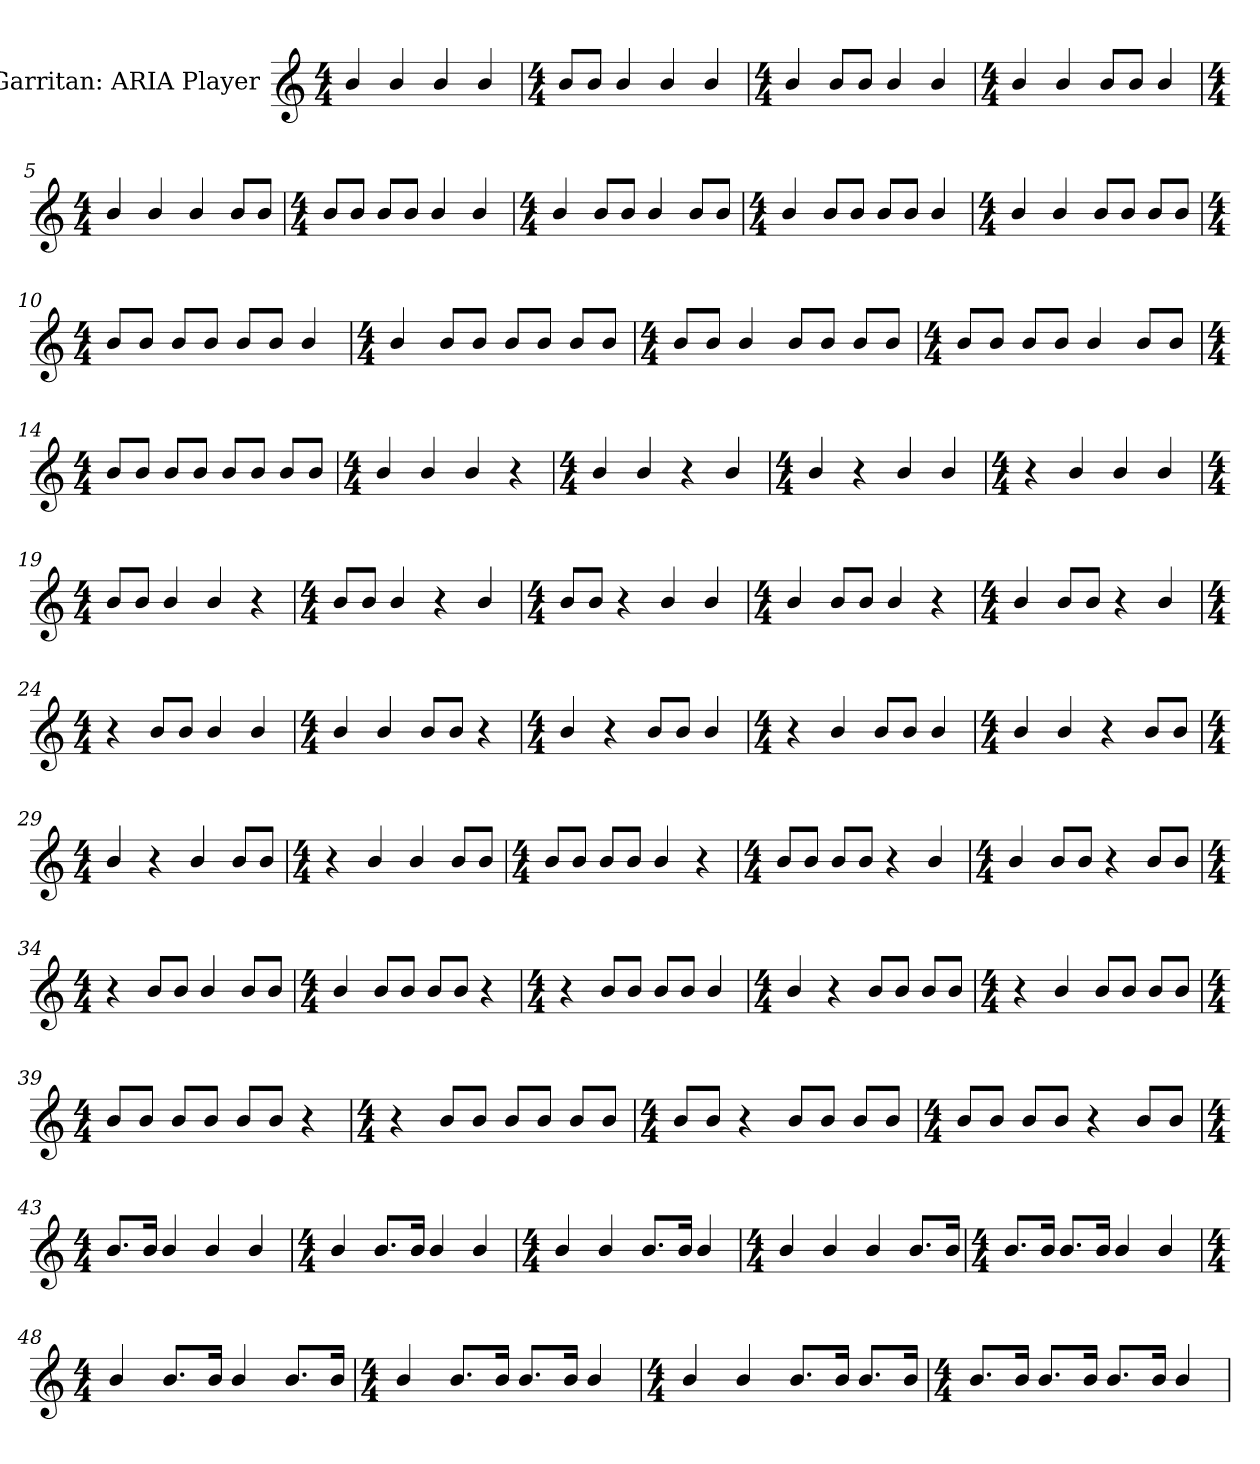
**kern
*part1
*staff1
*I"Garritan: ARIA Player
!!LO:PB:g=z
*clefG2
*k[]
*C:
*M4/4
=1
4bi/
4bi/
4bi/
4bi/
!!LO:PB:g=z
=2
*M4/4
8bi/L
8bi/J
4bi/
4bi/
4bi/
!!LO:PB:g=z
=3
*M4/4
4bi/
8bi/L
8bi/J
4bi/
4bi/
!!LO:PB:g=z
=4
*M4/4
4bi/
4bi/
8bi/L
8bi/J
4bi/
!!LO:PB:g=z
=5
*M4/4
4bi/
4bi/
4bi/
8bi/L
8bi/J
!!LO:PB:g=z
=6
*M4/4
8bi/L
8bi/J
8bi/L
8bi/J
4bi/
4bi/
!!LO:PB:g=z
=7
*M4/4
4bi/
8bi/L
8bi/J
4bi/
8bi/L
8bi/J
!!LO:PB:g=z
=8
*M4/4
4bi/
8bi/L
8bi/J
8bi/L
8bi/J
4bi/
!!LO:PB:g=z
=9
*M4/4
4bi/
4bi/
8bi/L
8bi/J
8bi/L
8bi/J
!!LO:PB:g=z
=10
*M4/4
8bi/L
8bi/J
8bi/L
8bi/J
8bi/L
8bi/J
4bi/
!!LO:PB:g=z
=11
*M4/4
4bi/
8bi/L
8bi/J
8bi/L
8bi/J
8bi/L
8bi/J
!!LO:PB:g=z
=12
*M4/4
8bi/L
8bi/J
4bi/
8bi/L
8bi/J
8bi/L
8bi/J
!!LO:PB:g=z
=13
*M4/4
8bi/L
8bi/J
8bi/L
8bi/J
4bi/
8bi/L
8bi/J
!!LO:PB:g=z
=14
*M4/4
8bi/L
8bi/J
8bi/L
8bi/J
8bi/L
8bi/J
8bi/L
8bi/J
!!LO:PB:g=z
=15
*M4/4
4bi/
4bi/
4bi/
4r
!!LO:PB:g=z
=16
*M4/4
4bi/
4bi/
4r
4bi/
!!LO:PB:g=z
=17
*M4/4
4bi/
4r
4bi/
4bi/
!!LO:PB:g=z
=18
*M4/4
4r
4bi/
4bi/
4bi/
!!LO:PB:g=z
=19
*M4/4
8bi/L
8bi/J
4bi/
4bi/
4r
!!LO:PB:g=z
=20
*M4/4
8bi/L
8bi/J
4bi/
4r
4bi/
!!LO:PB:g=z
=21
*M4/4
8bi/L
8bi/J
4r
4bi/
4bi/
!!LO:PB:g=z
=22
*M4/4
4bi/
8bi/L
8bi/J
4bi/
4r
!!LO:PB:g=z
=23
*M4/4
4bi/
8bi/L
8bi/J
4r
4bi/
!!LO:PB:g=z
=24
*M4/4
4r
8bi/L
8bi/J
4bi/
4bi/
!!LO:PB:g=z
=25
*M4/4
4bi/
4bi/
8bi/L
8bi/J
4r
!!LO:PB:g=z
=26
*M4/4
4bi/
4r
8bi/L
8bi/J
4bi/
!!LO:PB:g=z
=27
*M4/4
4r
4bi/
8bi/L
8bi/J
4bi/
!!LO:PB:g=z
=28
*M4/4
4bi/
4bi/
4r
8bi/L
8bi/J
!!LO:PB:g=z
=29
*M4/4
4bi/
4r
4bi/
8bi/L
8bi/J
!!LO:PB:g=z
=30
*M4/4
4r
4bi/
4bi/
8bi/L
8bi/J
!!LO:PB:g=z
=31
*M4/4
8bi/L
8bi/J
8bi/L
8bi/J
4bi/
4r
!!LO:PB:g=z
=32
*M4/4
8bi/L
8bi/J
8bi/L
8bi/J
4r
4bi/
!!LO:PB:g=z
=33
*M4/4
4bi/
8bi/L
8bi/J
4r
8bi/L
8bi/J
!!LO:PB:g=z
=34
*M4/4
4r
8bi/L
8bi/J
4bi/
8bi/L
8bi/J
!!LO:PB:g=z
=35
*M4/4
4bi/
8bi/L
8bi/J
8bi/L
8bi/J
4r
!!LO:PB:g=z
=36
*M4/4
4r
8bi/L
8bi/J
8bi/L
8bi/J
4bi/
!!LO:PB:g=z
=37
*M4/4
4bi/
4r
8bi/L
8bi/J
8bi/L
8bi/J
!!LO:PB:g=z
=38
*M4/4
4r
4bi/
8bi/L
8bi/J
8bi/L
8bi/J
!!LO:PB:g=z
=39
*M4/4
8bi/L
8bi/J
8bi/L
8bi/J
8bi/L
8bi/J
4r
!!LO:PB:g=z
=40
*M4/4
4r
8bi/L
8bi/J
8bi/L
8bi/J
8bi/L
8bi/J
!!LO:PB:g=z
=41
*M4/4
8bi/L
8bi/J
4r
8bi/L
8bi/J
8bi/L
8bi/J
!!LO:PB:g=z
=42
*M4/4
8bi/L
8bi/J
8bi/L
8bi/J
4r
8bi/L
8bi/J
!!LO:PB:g=z
=43
*M4/4
8.bi/L
16bi/Jk
4bi/
4bi/
4bi/
!!LO:PB:g=z
=44
*M4/4
4bi/
8.bi/L
16bi/Jk
4bi/
4bi/
!!LO:PB:g=z
=45
*M4/4
4bi/
4bi/
8.bi/L
16bi/Jk
4bi/
!!LO:PB:g=z
=46
*M4/4
4bi/
4bi/
4bi/
8.bi/L
16bi/Jk
!!LO:PB:g=z
=47
*M4/4
8.bi/L
16bi/Jk
8.bi/L
16bi/Jk
4bi/
4bi/
!!LO:PB:g=z
=48
*M4/4
4bi/
8.bi/L
16bi/Jk
4bi/
8.bi/L
16bi/Jk
!!LO:PB:g=z
=49
*M4/4
4bi/
8.bi/L
16bi/Jk
8.bi/L
16bi/Jk
4bi/
!!LO:PB:g=z
=50
*M4/4
4bi/
4bi/
8.bi/L
16bi/Jk
8.bi/L
16bi/Jk
!!LO:PB:g=z
=51
*M4/4
8.bi/L
16bi/Jk
8.bi/L
16bi/Jk
8.bi/L
16bi/Jk
4bi/
=
*-
